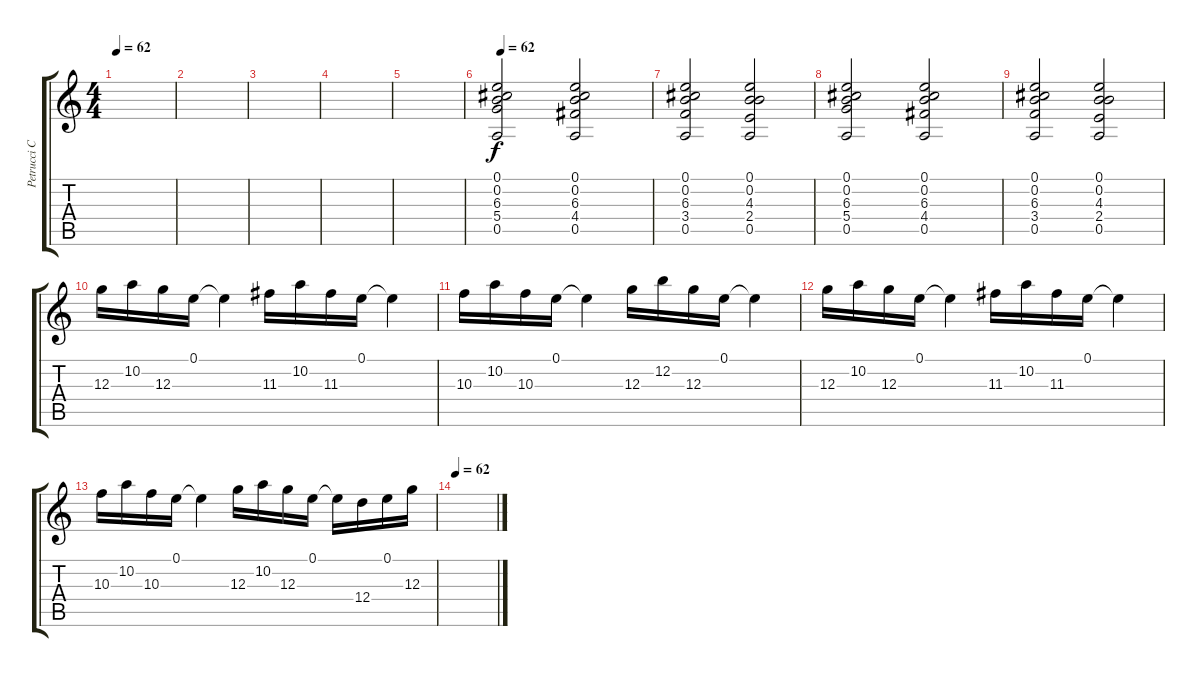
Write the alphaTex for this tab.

\track ("Petrucci Clean" "Petrucci C") {instrument electricguitarclean}
\staff {score tabs}
\tuning (E4 B3 G3 D3 A2 E2) {hide}
\ts (4 4)
\tempo 62
\clef g2
\ks c
|
|
|
|
|
\tempo 62
(0.1 0.2 6.3 5.4 0.5).2{volume 8} (0.1 0.2 6.3 4.4 0.5).2 |
(0.1 0.2 6.3 3.4 0.5).2 (0.1 0.2 4.3 2.4 0.5).2 |
(0.1 0.2 6.3 5.4 0.5).2 (0.1 0.2 6.3 4.4 0.5).2 |
(0.1 0.2 6.3 3.4 0.5).2 (0.1 0.2 4.3 2.4 0.5).2 |
12.3.16{volume 8} 10.2.16 12.3.16 0.1.16 0.1{t}.4 11.3.16 10.2.16 11.3.16 0.1.16 0.1{t}.4 |
10.3.16 10.2.16 10.3.16 0.1.16 0.1{t}.4 12.3.16 12.2.16 12.3.16 0.1.16 0.1{t}.4 |
12.3.16 10.2.16 12.3.16 0.1.16 0.1{t}.4 11.3.16 10.2.16 11.3.16 0.1.16 0.1{t}.4 |
10.3.16 10.2.16 10.3.16 0.1.16 0.1{t}.4 12.3.16 10.2.16 12.3.16 0.1.16 0.1{t}.16 12.4.16 0.1.16 12.3.16 |
\tempo 62
